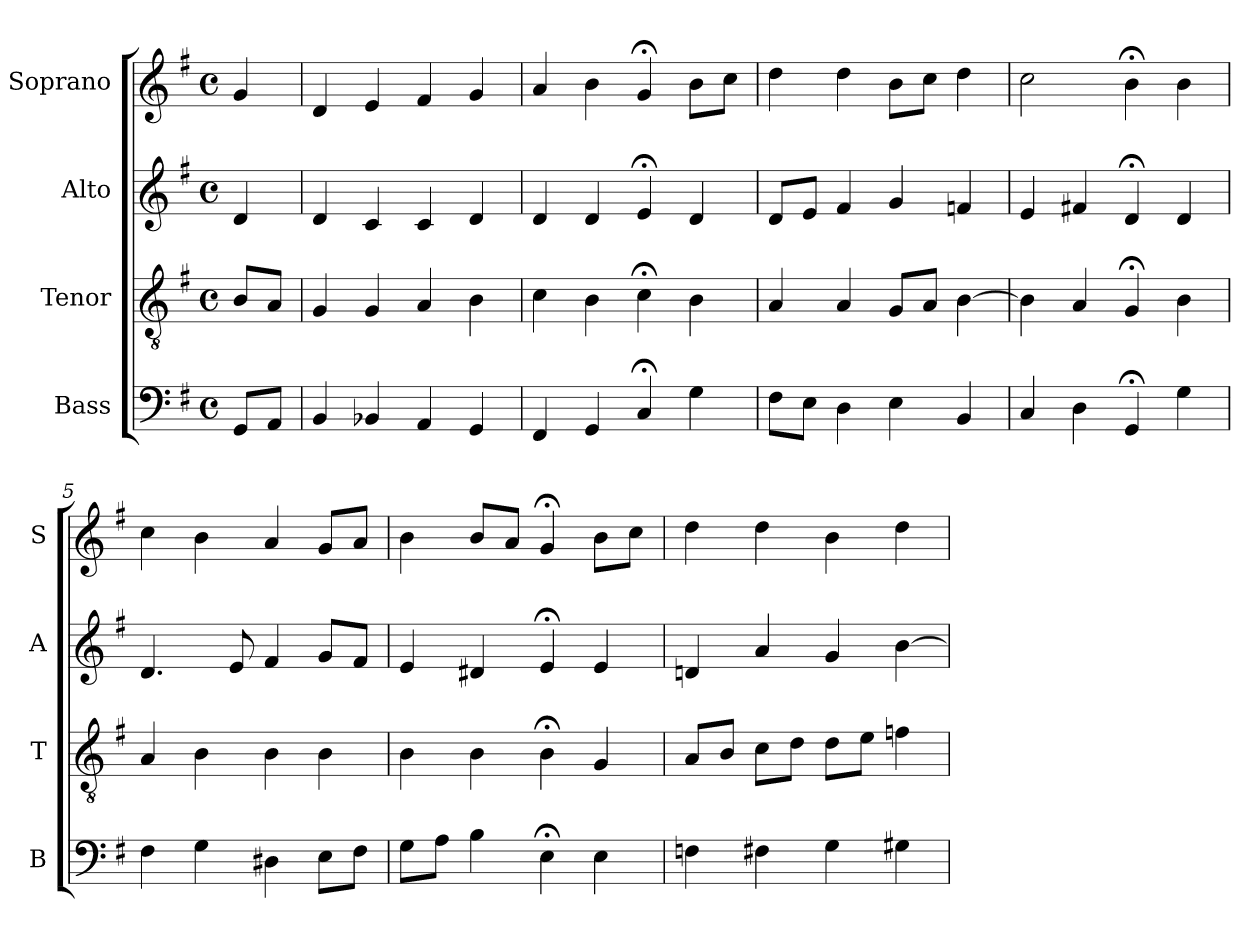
**kern	**kern	**kern	**kern
*part4	*part3	*part2	*part1
*staff4	*staff3	*staff2	*staff1
*I"Bass	*I"Tenor	*I"Alto	*I"Soprano
*I'B	*I'T	*I'A	*I'S
*clefF4	*clefGv2	*clefG2	*clefG2
*k[f#]	*k[f#]	*k[f#]	*k[f#]
*G:	*G:	*G:	*G:
*M4/4	*M4/4	*M4/4	*M4/4
*met(c)	*met(c)	*met(c)	*met(c)
*MM100	*MM100	*MM100	*MM100
=	=	=	=
8GGL	8BL	4d	4g
8AAJ	8AJ	.	.
=1	=1	=1	=1
4BB	4G	4d	4d
4BB-X	4G	4c	4e
4AA	4A	4c	4f#
4GG	4B	4d	4g
=2	=2	=2	=2
4FF#	4c	4d	4a
4GG	4B	4d	4b
4C;<	4c;<	4e;<	4g;<
4G	4B	4d	8bL
.	.	.	8ccJ
=3	=3	=3	=3
8F#L	4A	8dL	4dd
8EJ	.	8eJ	.
4D	4A	4f#	4dd
4E	8GL	4g	8bL
.	8AJ	.	8ccJ
4BB	[4B	4fn	4dd
=4	=4	=4	=4
4C	4B]	4e	2cc
4D	4A	4f#X	.
4GG;<	4G;<	4d;<	4b;<
4G	4B	4d	4b
=5	=5	=5	=5
4F#	4A	4.d	4cc
4G	4B	.	4b
.	.	8e	.
4D#X	4B	4f#	4a
8EL	4B	8gL	8gL
8F#J	.	8f#J	8aJ
=6	=6	=6	=6
8GL	4B	4e	4b
8AJ	.	.	.
4B	4B	4d#X	8bL
.	.	.	8aJ
4E;<	4B;<	4e;<	4g;<
4E	4G	4e	8bL
.	.	.	8ccJ
=7	=7	=7	=7
4Fn	8AL	4dn	4dd
.	8BJ	.	.
4F#X	8cL	4a	4dd
.	8dJ	.	.
4G	8dL	4g	4b
.	8eJ	.	.
4G#X	4fn	[4b	4dd
=	=	=	=
*-	*-	*-	*-
